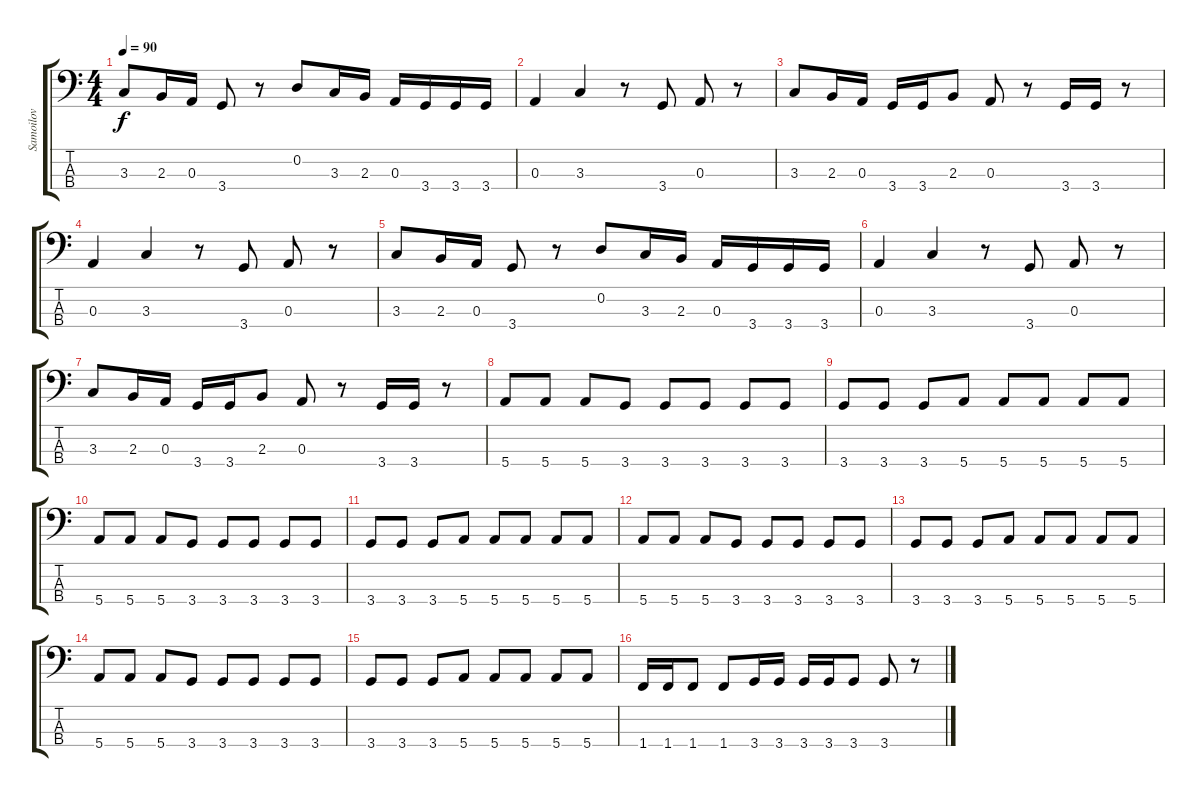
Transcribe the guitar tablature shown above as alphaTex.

\track ("Samoilov" "Samoilov") {instrument electricbassfinger}
\staff {score tabs}
\tuning (G2 D2 A1 E1) {hide}
\ts (4 4)
\tempo 90
\clef f4
\ks c
3.3.8{dy f} 2.3.16 0.3.16 3.4.8 r.8 0.2.8 3.3.16 2.3.16 0.3.16 3.4.16 3.4.16 3.4.16 |
0.3.4 3.3.4 r.8 3.4.8 0.3.8 r.8 |
3.3.8 2.3.16 0.3.16 3.4.16 3.4.16 2.3.8 0.3.8 r.8 3.4.16 3.4.16 r.8 |
0.3.4 3.3.4 r.8 3.4.8 0.3.8 r.8 |
3.3.8 2.3.16 0.3.16 3.4.8 r.8 0.2.8 3.3.16 2.3.16 0.3.16 3.4.16 3.4.16 3.4.16 |
0.3.4 3.3.4 r.8 3.4.8 0.3.8 r.8 |
3.3.8 2.3.16 0.3.16 3.4.16 3.4.16 2.3.8 0.3.8 r.8 3.4.16 3.4.16 r.8 |
5.4.8 5.4.8 5.4.8 3.4.8 3.4.8 3.4.8 3.4.8 3.4.8 |
3.4.8 3.4.8 3.4.8 5.4.8 5.4.8 5.4.8 5.4.8 5.4.8 |
5.4.8 5.4.8 5.4.8 3.4.8 3.4.8 3.4.8 3.4.8 3.4.8 |
3.4.8 3.4.8 3.4.8 5.4.8 5.4.8 5.4.8 5.4.8 5.4.8 |
5.4.8 5.4.8 5.4.8 3.4.8 3.4.8 3.4.8 3.4.8 3.4.8 |
3.4.8 3.4.8 3.4.8 5.4.8 5.4.8 5.4.8 5.4.8 5.4.8 |
5.4.8 5.4.8 5.4.8 3.4.8 3.4.8 3.4.8 3.4.8 3.4.8 |
3.4.8 3.4.8 3.4.8 5.4.8 5.4.8 5.4.8 5.4.8 5.4.8 |
1.4.16 1.4.16 1.4.8 1.4.8 3.4.16 3.4.16 3.4.16 3.4.16 3.4.8 3.4.8 r.8
